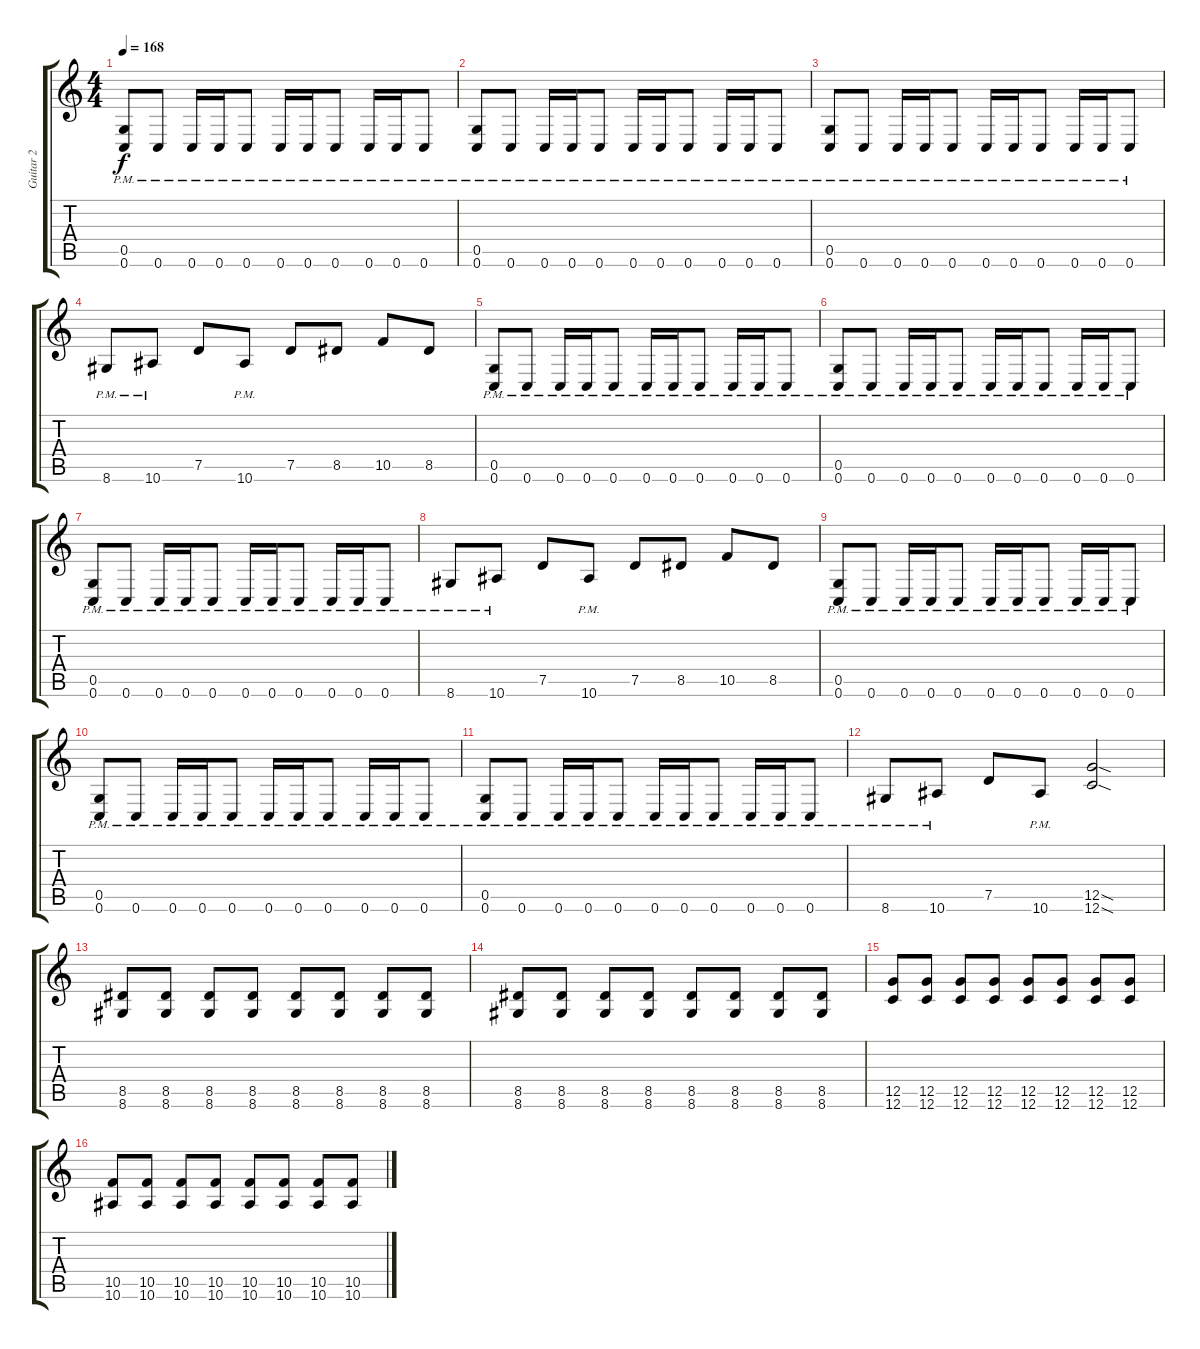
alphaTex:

\track ("Guitar 2" "Guitar 2") {instrument distortionguitar}
\staff {score tabs}
\tuning (D4 A3 F3 C3 G2 C2) {hide}
\ts (4 4)
\tempo 168
\clef g2
\ks c
(0.5{pm} 0.6{pm}).8{dy f} 0.6{pm}.8 0.6{pm}.16 0.6{pm}.16 0.6{pm}.8 0.6{pm}.16 0.6{pm}.16 0.6{pm}.8 0.6{pm}.16 0.6{pm}.16 0.6{pm}.8 |
(0.5{pm} 0.6{pm}).8 0.6{pm}.8 0.6{pm}.16 0.6{pm}.16 0.6{pm}.8 0.6{pm}.16 0.6{pm}.16 0.6{pm}.8 0.6{pm}.16 0.6{pm}.16 0.6{pm}.8 |
(0.5{pm} 0.6{pm}).8 0.6{pm}.8 0.6{pm}.16 0.6{pm}.16 0.6{pm}.8 0.6{pm}.16 0.6{pm}.16 0.6{pm}.8 0.6{pm}.16 0.6{pm}.16 0.6{pm}.8 |
8.6{pm}.8 10.6{pm}.8 7.5.8 10.6{pm}.8 7.5.8 8.5.8 10.5.8 8.5.8 |
(0.5{pm} 0.6{pm}).8 0.6{pm}.8 0.6{pm}.16 0.6{pm}.16 0.6{pm}.8 0.6{pm}.16 0.6{pm}.16 0.6{pm}.8 0.6{pm}.16 0.6{pm}.16 0.6{pm}.8 |
(0.5{pm} 0.6{pm}).8 0.6{pm}.8 0.6{pm}.16 0.6{pm}.16 0.6{pm}.8 0.6{pm}.16 0.6{pm}.16 0.6{pm}.8 0.6{pm}.16 0.6{pm}.16 0.6{pm}.8 |
(0.5{pm} 0.6{pm}).8 0.6{pm}.8 0.6{pm}.16 0.6{pm}.16 0.6{pm}.8 0.6{pm}.16 0.6{pm}.16 0.6{pm}.8 0.6{pm}.16 0.6{pm}.16 0.6{pm}.8 |
8.6{pm}.8 10.6{pm}.8 7.5.8 10.6{pm}.8 7.5.8 8.5.8 10.5.8 8.5.8 |
(0.5{pm} 0.6{pm}).8 0.6{pm}.8 0.6{pm}.16 0.6{pm}.16 0.6{pm}.8 0.6{pm}.16 0.6{pm}.16 0.6{pm}.8 0.6{pm}.16 0.6{pm}.16 0.6{pm}.8 |
(0.5{pm} 0.6{pm}).8 0.6{pm}.8 0.6{pm}.16 0.6{pm}.16 0.6{pm}.8 0.6{pm}.16 0.6{pm}.16 0.6{pm}.8 0.6{pm}.16 0.6{pm}.16 0.6{pm}.8 |
(0.5{pm} 0.6{pm}).8 0.6{pm}.8 0.6{pm}.16 0.6{pm}.16 0.6{pm}.8 0.6{pm}.16 0.6{pm}.16 0.6{pm}.8 0.6{pm}.16 0.6{pm}.16 0.6{pm}.8 |
8.6{pm}.8 10.6{pm}.8 7.5.8 10.6{pm}.8 (12.5{sod} 12.6{sod}).2 |
(8.5 8.6).8{balance 4} (8.5 8.6).8 (8.5 8.6).8 (8.5 8.6).8 (8.5 8.6).8 (8.5 8.6).8 (8.5 8.6).8 (8.5 8.6).8 |
(8.5 8.6).8 (8.5 8.6).8 (8.5 8.6).8 (8.5 8.6).8 (8.5 8.6).8 (8.5 8.6).8 (8.5 8.6).8 (8.5 8.6).8 |
(12.5 12.6).8 (12.5 12.6).8 (12.5 12.6).8 (12.5 12.6).8 (12.5 12.6).8 (12.5 12.6).8 (12.5 12.6).8 (12.5 12.6).8 |
(10.5 10.6).8 (10.5 10.6).8 (10.5 10.6).8 (10.5 10.6).8 (10.5 10.6).8 (10.5 10.6).8 (10.5 10.6).8 (10.5 10.6).8
